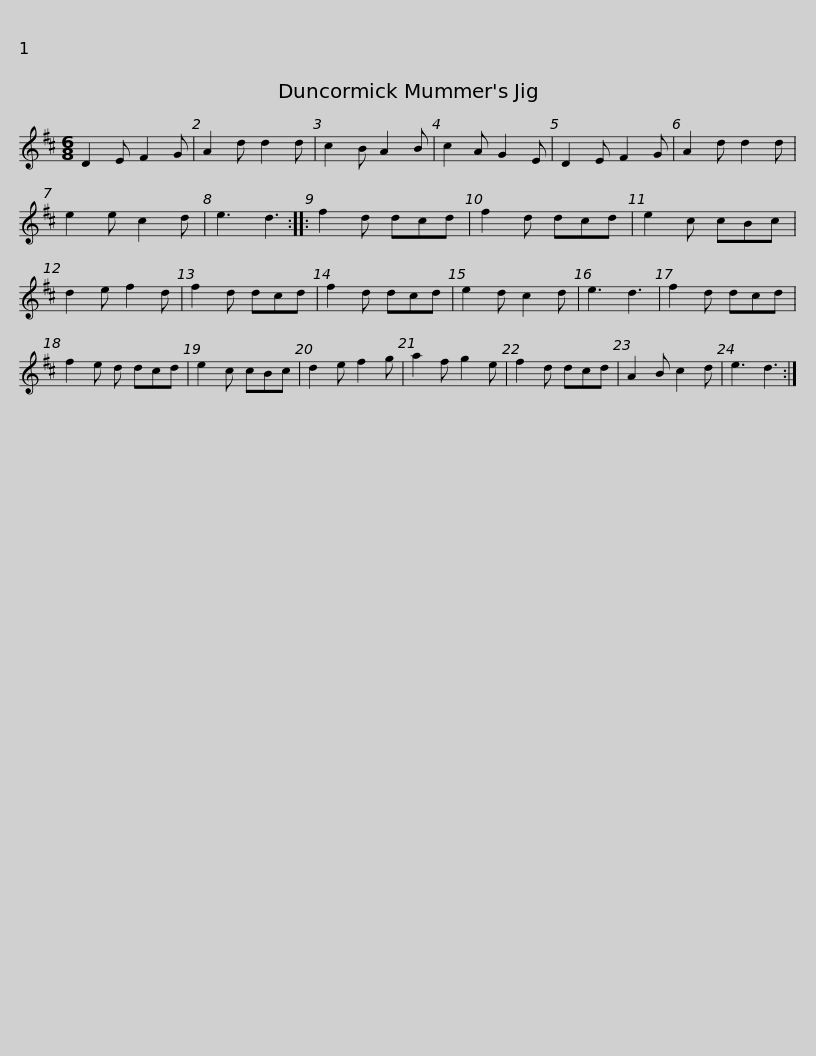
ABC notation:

X:1
L:1/8
M:6/8
I:linebreak $
K:D
V:1 treble
V:1
 D2 E F2 G | A2 d d2 d | c2 B A2 B | c2 A G2 E | D2 E F2 G | %5
 A2 d d2 d | e2 e c2 d | e3 d3 :: f2 d dcd |$ f2 d dcd | %10
 e2 c cBc | d2 e f2 d | f2 d dcd | f2 d dcd | e2 d c2 d | %15
 e3 d3 | f2 d dcd | f2 e d dcd |$ e2 c cBc | d2 e f2 g | %20
 a2 f g2 e | f2 d dcd | A2 B c2 d | e3 d3 :| %24
